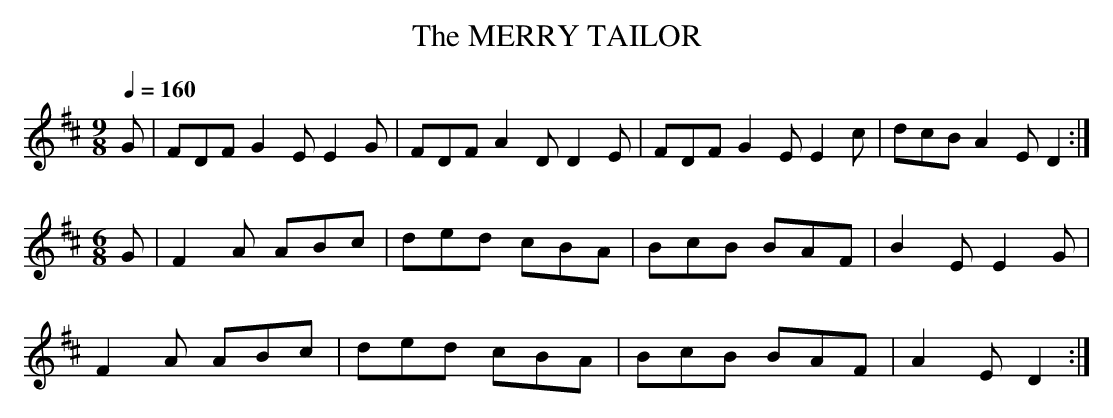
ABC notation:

X:1
T:MERRY TAILOR, The
in ONMI.
Q:1/4=160
M:9/8
L:1/8
K:D
G|FDF G2E E2G|FDF A2D D2E|FDF G2E E2c|dcB A2E D2:|
M:6/8
G|F2A ABc|ded cBA|BcB BAF|B2E E2G|
F2A ABc|ded cBA|BcB BAF|A2E D2:|
